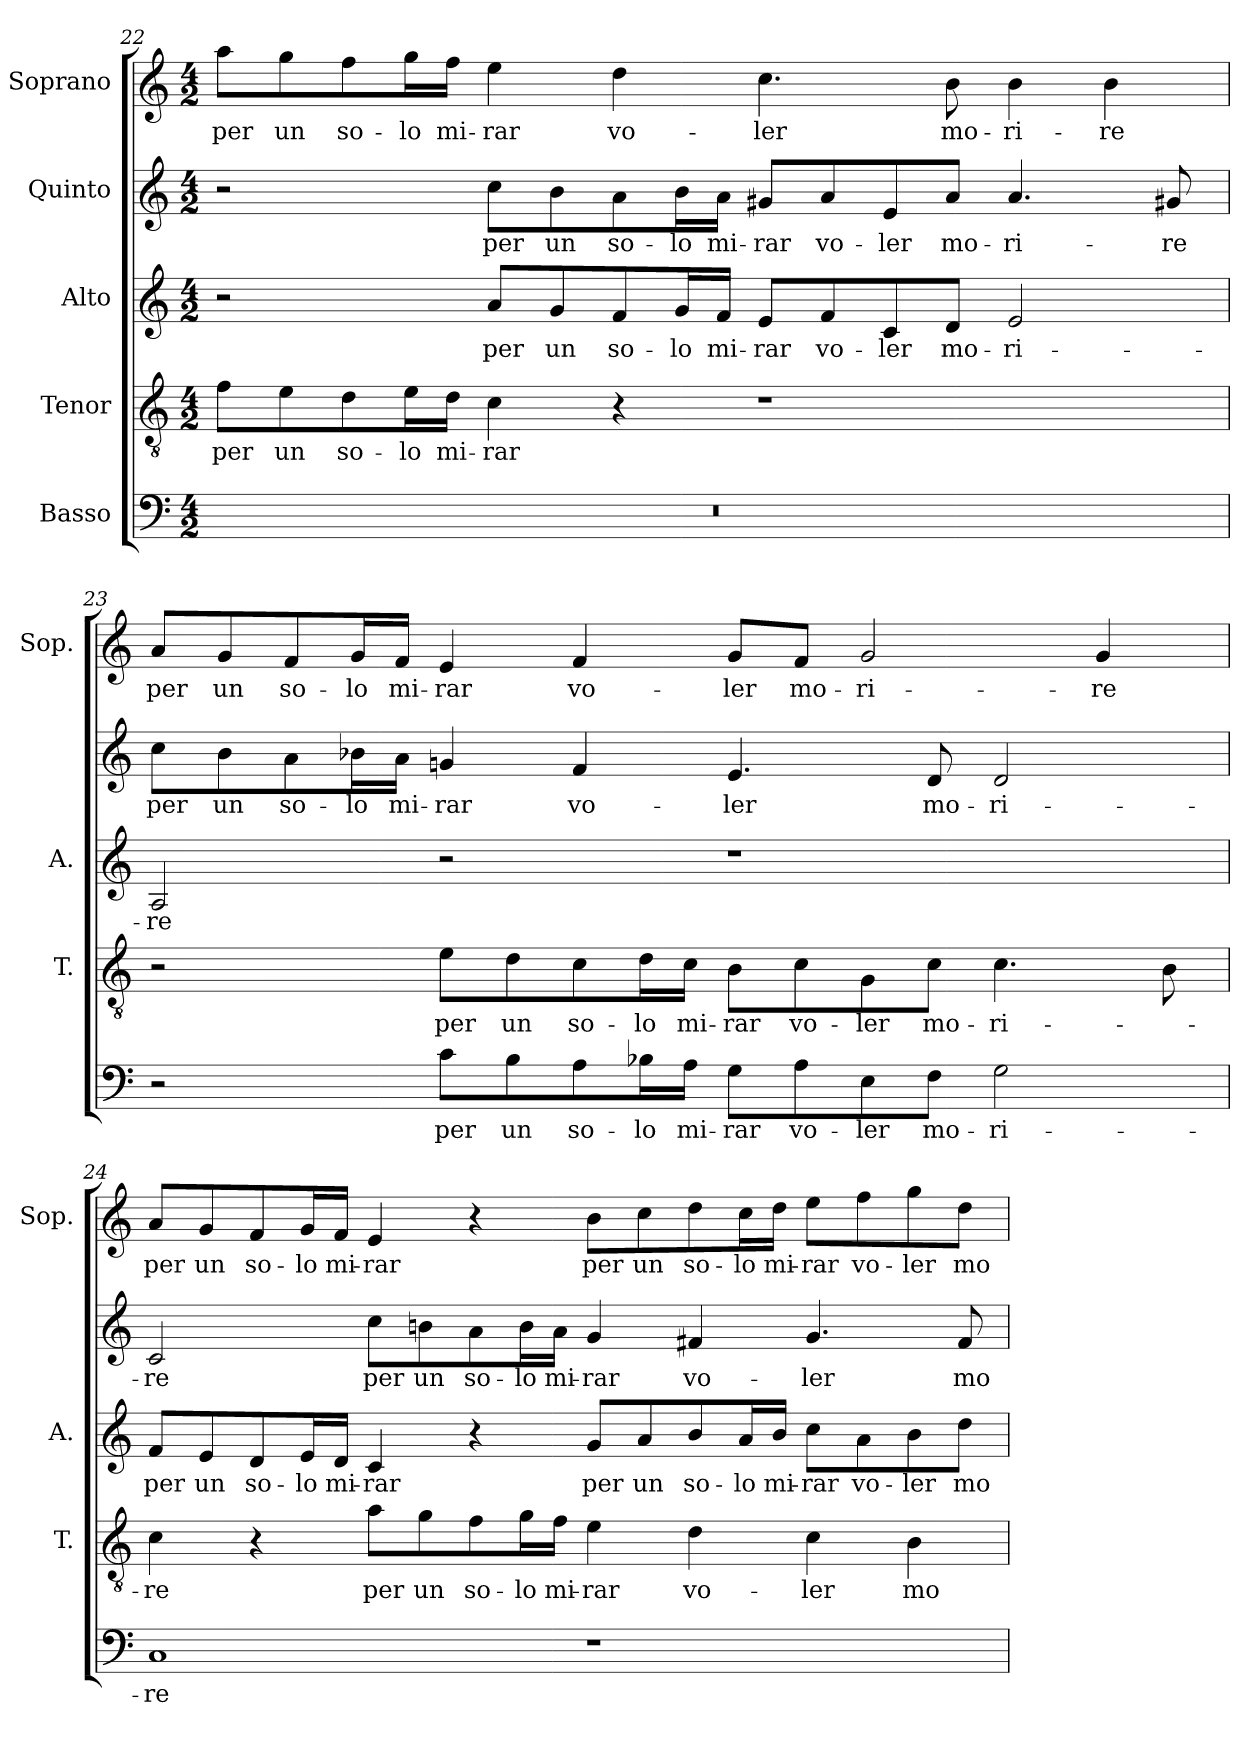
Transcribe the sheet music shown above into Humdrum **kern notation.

**kern	**text	**kern	**text	**kern	**text	**kern	**text	**kern	**text
*part5	*part5	*part4	*part4	*part3	*part3	*part2	*part2	*part1	*part1
*staff5	*staff5	*staff4	*staff4	*staff3	*staff3	*staff2	*staff2	*staff1	*staff1
*I"Basso	*	*I"Tenor	*	*I"Alto	*	*I"Quinto	*	*I"Soprano	*
*	*	*I'T.	*	*I'A.	*	*	*	*I'Sop.	*
*clefF4	*	*clefGv2	*	*clefG2	*	*clefG2	*	*clefG2	*
*	*	*ITrd7c12	*	*	*	*	*	*	*
*k[]	*	*k[]	*	*k[]	*	*k[]	*	*k[]	*
*C:	*	*C:	*	*C:	*	*C:	*	*C:	*
*M4/2	*	*M4/2	*	*M4/2	*	*M4/2	*	*M4/2	*
=22	=22	=22	=22	=22	=22	=22	=22	=22	=22
!LO:N:vis=1	!	!	!	!	!	!	!	!	!
!	!	!	!LO:LY:b:color=#000000	!	!	!	!	!	!
!	!	!	!	!	!	!	!	!	!LO:LY:b:color=#000000
0r	.	8Fi\L	per	2r	.	2r	.	8aai\L	per
!	!	!	!LO:LY:b:color=#000000	!	!	!	!	!	!
!	!	!	!	!	!	!	!	!	!LO:LY:b:color=#000000
.	.	8Ei\	un	.	.	.	.	8ggi\	un
!	!	!	!LO:LY:b:color=#000000	!	!	!	!	!	!
!	!	!	!	!	!	!	!	!	!LO:LY:b:color=#000000
.	.	8Di\	so-	.	.	.	.	8ffi\	so-
!	!	!	!LO:LY:b:color=#000000	!	!	!	!	!	!
!	!	!	!	!	!	!	!	!	!LO:LY:b:color=#000000
.	.	16Ei\L	-lo	.	.	.	.	16ggi\L	-lo
!	!	!	!LO:LY:b:color=#000000	!	!	!	!	!	!
!	!	!	!	!	!	!	!	!	!LO:LY:b:color=#000000
.	.	16Di\JJ	mi-	.	.	.	.	16ffi\JJ	mi-
!	!	!	!LO:LY:b:color=#000000	!	!	!	!	!	!
!	!	!	!	!	!LO:LY:b:color=#000000	!	!	!	!
!	!	!	!	!	!	!	!LO:LY:b:color=#000000	!	!
!	!	!	!	!	!	!	!	!	!LO:LY:b:color=#000000
.	.	4Ci\	-rar	8ai/L	per	8cci\L	per	4eei\	-rar
!	!	!	!	!	!LO:LY:b:color=#000000	!	!	!	!
!	!	!	!	!	!	!	!LO:LY:b:color=#000000	!	!
.	.	.	.	8gi/	un	8bi\	un	.	.
!	!	!	!	!	!LO:LY:b:color=#000000	!	!	!	!
!	!	!	!	!	!	!	!LO:LY:b:color=#000000	!	!
!	!	!	!	!	!	!	!	!	!LO:LY:b:color=#000000
.	.	4r	.	8fi/	so-	8ai\	so-	4ddi\	vo-
!	!	!	!	!	!LO:LY:b:color=#000000	!	!	!	!
!	!	!	!	!	!	!	!LO:LY:b:color=#000000	!	!
.	.	.	.	16gi/L	-lo	16bi\L	-lo	.	.
!	!	!	!	!	!LO:LY:b:color=#000000	!	!	!	!
!	!	!	!	!	!	!	!LO:LY:b:color=#000000	!	!
.	.	.	.	16fi/JJ	mi-	16ai\JJ	mi-	.	.
!	!	!	!	!	!LO:LY:b:color=#000000	!	!	!	!
!	!	!	!	!	!	!	!LO:LY:b:color=#000000	!	!
!	!	!	!	!	!	!	!	!	!LO:LY:b:color=#000000
.	.	1r	.	8ei/L	-rar	8g#Xi/L	-rar	4.cci\	-ler
!	!	!	!	!	!LO:LY:b:color=#000000	!	!	!	!
!	!	!	!	!	!	!	!LO:LY:b:color=#000000	!	!
.	.	.	.	8fi/	vo-	8ai/	vo-	.	.
!	!	!	!	!	!LO:LY:b:color=#000000	!	!	!	!
!	!	!	!	!	!	!	!LO:LY:b:color=#000000	!	!
.	.	.	.	8ci/	-ler	8ei/	-ler	.	.
!	!	!	!	!	!LO:LY:b:color=#000000	!	!	!	!
!	!	!	!	!	!	!	!LO:LY:b:color=#000000	!	!
!	!	!	!	!	!	!	!	!	!LO:LY:b:color=#000000
.	.	.	.	8di/J	mo-	8ai/J	mo-	8bi\	mo-
!	!	!	!	!	!LO:LY:b:color=#000000	!	!	!	!
!	!	!	!	!	!	!	!LO:LY:b:color=#000000	!	!
!	!	!	!	!	!	!	!	!	!LO:LY:b:color=#000000
.	.	.	.	2ei/	-ri-	4.ai/	-ri-	4bi\	-ri-
!	!	!	!	!	!	!	!	!	!LO:LY:b:color=#000000
.	.	.	.	.	.	.	.	4bi\	-re
!	!	!	!	!	!	!	!LO:LY:b:color=#000000	!	!
.	.	.	.	.	.	8g#Xi/	-re	.	.
!!LO:PB:g=z
=23	=23	=23	=23	=23	=23	=23	=23	=23	=23
!	!	!	!	!	!LO:LY:b:color=#000000	!	!	!	!
!	!	!	!	!	!	!	!LO:LY:b:color=#000000	!	!
!	!	!	!	!	!	!	!	!	!LO:LY:b:color=#000000
2r	.	2r	.	2Ai/	-re	8cci\L	per	8ai/L	per
!	!	!	!	!	!	!	!LO:LY:b:color=#000000	!	!
!	!	!	!	!	!	!	!	!	!LO:LY:b:color=#000000
.	.	.	.	.	.	8bi\	un	8gi/	un
!	!	!	!	!	!	!	!LO:LY:b:color=#000000	!	!
!	!	!	!	!	!	!	!	!	!LO:LY:b:color=#000000
.	.	.	.	.	.	8ai\	so-	8fi/	so-
!	!	!	!	!	!	!	!LO:LY:b:color=#000000	!	!
!	!	!	!	!	!	!	!	!	!LO:LY:b:color=#000000
.	.	.	.	.	.	16b-Xi\L	-lo	16gi/L	-lo
!	!	!	!	!	!	!	!LO:LY:b:color=#000000	!	!
!	!	!	!	!	!	!	!	!	!LO:LY:b:color=#000000
.	.	.	.	.	.	16ai\JJ	mi-	16fi/JJ	mi-
!	!LO:LY:b:color=#000000	!	!	!	!	!	!	!	!
!	!	!	!LO:LY:b:color=#000000	!	!	!	!	!	!
!	!	!	!	!	!	!	!LO:LY:b:color=#000000	!	!
!	!	!	!	!	!	!	!	!	!LO:LY:b:color=#000000
8ci\L	per	8Ei\L	per	2r	.	4gni/	-rar	4ei/	-rar
!	!LO:LY:b:color=#000000	!	!	!	!	!	!	!	!
!	!	!	!LO:LY:b:color=#000000	!	!	!	!	!	!
8Bi\	un	8Di\	un	.	.	.	.	.	.
!	!LO:LY:b:color=#000000	!	!	!	!	!	!	!	!
!	!	!	!LO:LY:b:color=#000000	!	!	!	!	!	!
!	!	!	!	!	!	!	!LO:LY:b:color=#000000	!	!
!	!	!	!	!	!	!	!	!	!LO:LY:b:color=#000000
8Ai\	so-	8Ci\	so-	.	.	4fi/	vo-	4fi/	vo-
!	!LO:LY:b:color=#000000	!	!	!	!	!	!	!	!
!	!	!	!LO:LY:b:color=#000000	!	!	!	!	!	!
16B-Xi\L	-lo	16Di\L	-lo	.	.	.	.	.	.
!	!LO:LY:b:color=#000000	!	!	!	!	!	!	!	!
!	!	!	!LO:LY:b:color=#000000	!	!	!	!	!	!
16Ai\JJ	mi-	16Ci\JJ	mi-	.	.	.	.	.	.
!	!LO:LY:b:color=#000000	!	!	!	!	!	!	!	!
!	!	!	!LO:LY:b:color=#000000	!	!	!	!	!	!
!	!	!	!	!	!	!	!LO:LY:b:color=#000000	!	!
!	!	!	!	!	!	!	!	!	!LO:LY:b:color=#000000
8Gi\L	-rar	8BBi\L	-rar	1r	.	4.ei/	-ler	8gi/L	-ler
!	!LO:LY:b:color=#000000	!	!	!	!	!	!	!	!
!	!	!	!LO:LY:b:color=#000000	!	!	!	!	!	!
!	!	!	!	!	!	!	!	!	!LO:LY:b:color=#000000
8Ai\	vo-	8Ci\	vo-	.	.	.	.	8fi/J	mo-
!	!LO:LY:b:color=#000000	!	!	!	!	!	!	!	!
!	!	!	!LO:LY:b:color=#000000	!	!	!	!	!	!
!	!	!	!	!	!	!	!	!	!LO:LY:b:color=#000000
8Ei\	-ler	8GGi\	-ler	.	.	.	.	2gi/	-ri-
!	!LO:LY:b:color=#000000	!	!	!	!	!	!	!	!
!	!	!	!LO:LY:b:color=#000000	!	!	!	!	!	!
!	!	!	!	!	!	!	!LO:LY:b:color=#000000	!	!
8Fi\J	mo-	8Ci\J	mo-	.	.	8di/	mo-	.	.
!	!LO:LY:b:color=#000000	!	!	!	!	!	!	!	!
!	!	!	!LO:LY:b:color=#000000	!	!	!	!	!	!
!	!	!	!	!	!	!	!LO:LY:b:color=#000000	!	!
2Gi\	-ri-	4.Ci\	-ri-	.	.	2di/	-ri-	.	.
!	!	!	!	!	!	!	!	!	!LO:LY:b:color=#000000
.	.	.	.	.	.	.	.	4gi/	-re
.	.	8BBi\	.	.	.	.	.	.	.
=24	=24	=24	=24	=24	=24	=24	=24	=24	=24
!	!LO:LY:b:color=#000000	!	!	!	!	!	!	!	!
!	!	!	!LO:LY:b:color=#000000	!	!	!	!	!	!
!	!	!	!	!	!LO:LY:b:color=#000000	!	!	!	!
!	!	!	!	!	!	!	!LO:LY:b:color=#000000	!	!
!	!	!	!	!	!	!	!	!	!LO:LY:b:color=#000000
1Ci	-re	4Ci\	-re	8fi/L	per	2ci/	-re	8ai/L	per
!	!	!	!	!	!LO:LY:b:color=#000000	!	!	!	!
!	!	!	!	!	!	!	!	!	!LO:LY:b:color=#000000
.	.	.	.	8ei/	un	.	.	8gi/	un
!	!	!	!	!	!LO:LY:b:color=#000000	!	!	!	!
!	!	!	!	!	!	!	!	!	!LO:LY:b:color=#000000
.	.	4r	.	8di/	so-	.	.	8fi/	so-
!	!	!	!	!	!LO:LY:b:color=#000000	!	!	!	!
!	!	!	!	!	!	!	!	!	!LO:LY:b:color=#000000
.	.	.	.	16ei/L	-lo	.	.	16gi/L	-lo
!	!	!	!	!	!LO:LY:b:color=#000000	!	!	!	!
!	!	!	!	!	!	!	!	!	!LO:LY:b:color=#000000
.	.	.	.	16di/JJ	mi-	.	.	16fi/JJ	mi-
!	!	!	!LO:LY:b:color=#000000	!	!	!	!	!	!
!	!	!	!	!	!LO:LY:b:color=#000000	!	!	!	!
!	!	!	!	!	!	!	!LO:LY:b:color=#000000	!	!
!	!	!	!	!	!	!	!	!	!LO:LY:b:color=#000000
.	.	8Ai\L	per	4ci/	-rar	8cci\L	per	4ei/	-rar
!	!	!	!LO:LY:b:color=#000000	!	!	!	!	!	!
!	!	!	!	!	!	!	!LO:LY:b:color=#000000	!	!
.	.	8Gi\	un	.	.	8bni\	un	.	.
!	!	!	!LO:LY:b:color=#000000	!	!	!	!	!	!
!	!	!	!	!	!	!	!LO:LY:b:color=#000000	!	!
.	.	8Fi\	so-	4r	.	8ai\	so-	4r	.
!	!	!	!LO:LY:b:color=#000000	!	!	!	!	!	!
!	!	!	!	!	!	!	!LO:LY:b:color=#000000	!	!
.	.	16Gi\L	-lo	.	.	16bi\L	-lo	.	.
!	!	!	!LO:LY:b:color=#000000	!	!	!	!	!	!
!	!	!	!	!	!	!	!LO:LY:b:color=#000000	!	!
.	.	16Fi\JJ	mi-	.	.	16ai\JJ	mi-	.	.
!	!	!	!LO:LY:b:color=#000000	!	!	!	!	!	!
!	!	!	!	!	!LO:LY:b:color=#000000	!	!	!	!
!	!	!	!	!	!	!	!LO:LY:b:color=#000000	!	!
!	!	!	!	!	!	!	!	!	!LO:LY:b:color=#000000
1r	.	4Ei\	-rar	8gi/L	per	4gi/	-rar	8bi\L	per
!	!	!	!	!	!LO:LY:b:color=#000000	!	!	!	!
!	!	!	!	!	!	!	!	!	!LO:LY:b:color=#000000
.	.	.	.	8ai/	un	.	.	8cci\	un
!	!	!	!LO:LY:b:color=#000000	!	!	!	!	!	!
!	!	!	!	!	!LO:LY:b:color=#000000	!	!	!	!
!	!	!	!	!	!	!	!LO:LY:b:color=#000000	!	!
!	!	!	!	!	!	!	!	!	!LO:LY:b:color=#000000
.	.	4Di\	vo-	8bi/	so-	4f#Xi/	vo-	8ddi\	so-
!	!	!	!	!	!LO:LY:b:color=#000000	!	!	!	!
!	!	!	!	!	!	!	!	!	!LO:LY:b:color=#000000
.	.	.	.	16ai/L	-lo	.	.	16cci\L	-lo
!	!	!	!	!	!LO:LY:b:color=#000000	!	!	!	!
!	!	!	!	!	!	!	!	!	!LO:LY:b:color=#000000
.	.	.	.	16bi/JJ	mi-	.	.	16ddi\JJ	mi-
!	!	!	!LO:LY:b:color=#000000	!	!	!	!	!	!
!	!	!	!	!	!LO:LY:b:color=#000000	!	!	!	!
!	!	!	!	!	!	!	!LO:LY:b:color=#000000	!	!
!	!	!	!	!	!	!	!	!	!LO:LY:b:color=#000000
.	.	4Ci\	-ler	8cci\L	-rar	4.gi/	-ler	8eei\L	-rar
!	!	!	!	!	!LO:LY:b:color=#000000	!	!	!	!
!	!	!	!	!	!	!	!	!	!LO:LY:b:color=#000000
.	.	.	.	8ai\	vo-	.	.	8ffi\	vo-
!	!	!	!LO:LY:b:color=#000000	!	!	!	!	!	!
!	!	!	!	!	!LO:LY:b:color=#000000	!	!	!	!
!	!	!	!	!	!	!	!	!	!LO:LY:b:color=#000000
.	.	4BBi\	mo-	8bi\	-ler	.	.	8ggi\	-ler
!	!	!	!	!	!LO:LY:b:color=#000000	!	!	!	!
!	!	!	!	!	!	!	!LO:LY:b:color=#000000	!	!
!	!	!	!	!	!	!	!	!	!LO:LY:b:color=#000000
.	.	.	.	8ddi\J	mo-	8f#i/	mo-	8ddi\J	mo-
=	=	=	=	=	=	=	=	=	=
*-	*-	*-	*-	*-	*-	*-	*-	*-	*-
